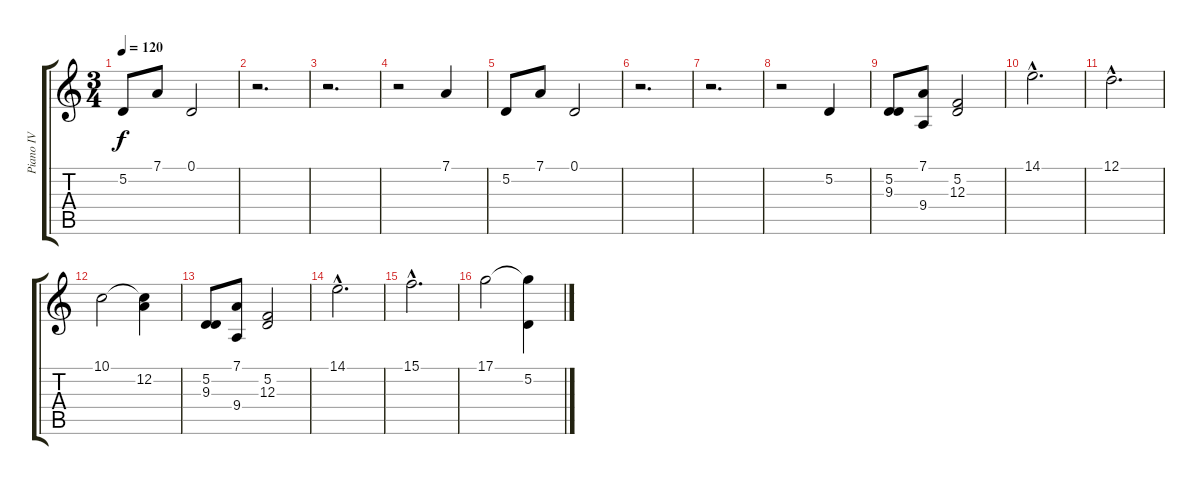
\track ("Piano IV" "Piano IV") {instrument acousticgrandpiano}
\staff {score tabs}
\tuning (D4 A3 F3 C3 G2 D2) {hide}
\ts (3 4)
\tempo 120
\clef g2
\ks c
5.2.8{dy f} 7.1.8 0.1.2 |
r.2{d} |
r.2{d} |
r.2 7.1.4 |
5.2.8 7.1.8 0.1.2 |
r.2{d} |
r.2{d} |
r.2 5.2.4 |
(5.2 9.3).8 (7.1 9.4).8 (5.2 12.3).2 |
14.1{hac}.2{d} |
12.1{hac}.2{d} |
10.1.2 (10.1{t} 12.2).4 |
(5.2 9.3).8 (7.1 9.4).8 (5.2 12.3).2 |
14.1{hac}.2{d} |
15.1{hac}.2{d} |
17.1.2 (17.1{t} 5.2).4
